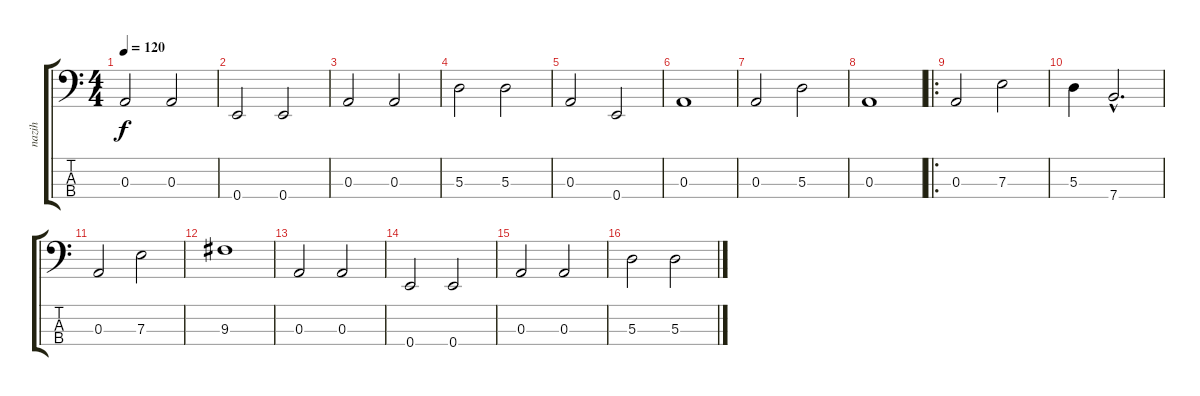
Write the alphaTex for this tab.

\track ("nazih" "nazih") {instrument electricbassfinger}
\staff {score tabs}
\tuning (G2 D2 A1 E1) {hide}
\ts (4 4)
\tempo 120
\clef f4
\ks c
0.3.2{dy f} 0.3.2 |
0.4.2 0.4.2 |
0.3.2 0.3.2 |
5.3.2 5.3.2 |
0.3.2 0.4.2 |
0.3.1 |
0.3.2 5.3.2 |
0.3.1 |
\ro
0.3.2 7.3.2 |
5.3.4 7.4{hac}.2{d} |
0.3.2 7.3.2 |
9.3.1 |
0.3.2 0.3.2 |
0.4.2 0.4.2 |
0.3.2 0.3.2 |
5.3.2 5.3.2
